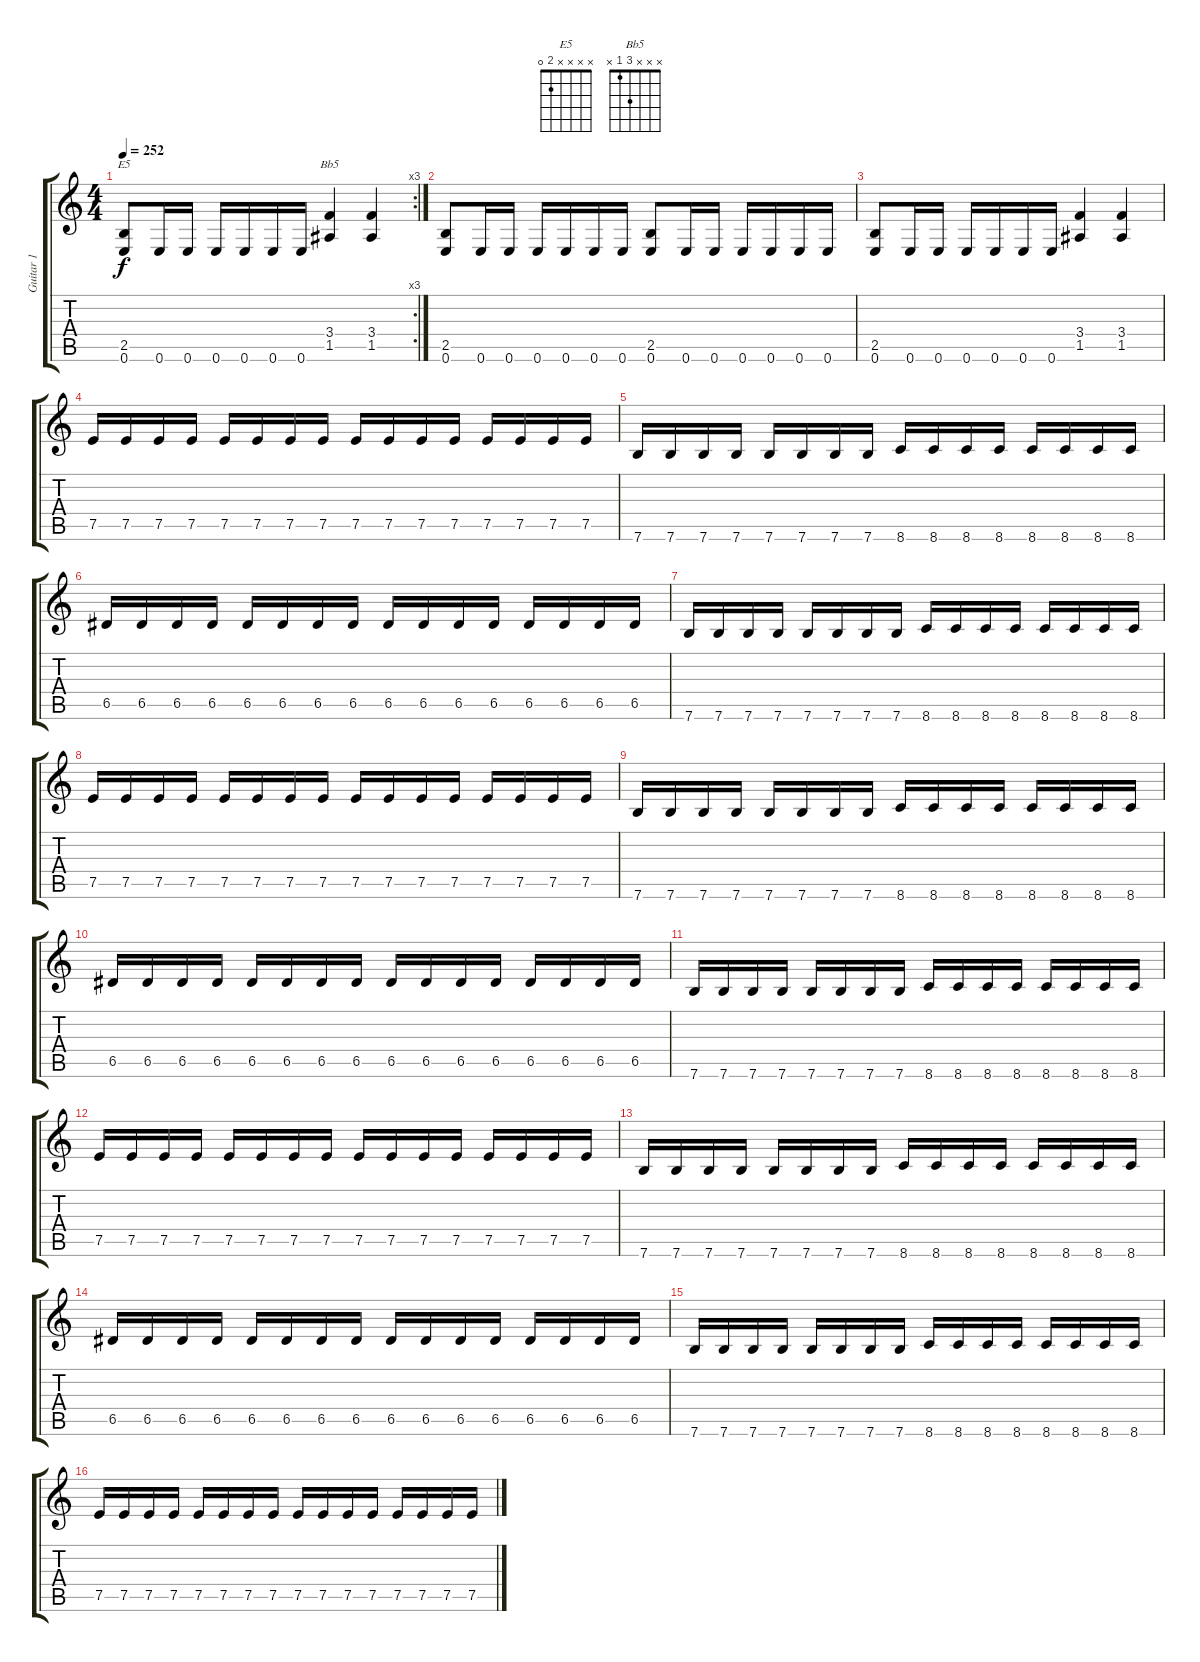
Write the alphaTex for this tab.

\track ("Guitar 1" "Guitar 1") {instrument overdrivenguitar}
\staff {score tabs}
\tuning (E4 B3 G3 D3 A2 E2) {hide}
\chord ("E5" x x x x 2 0)
\chord ("Bb5" x x x 3 1 x)
\rc 3
\ts (4 4)
\tempo 252
\clef g2
\ks c
(2.5 0.6).8{ch "E5" dy f} 0.6.16 0.6.16 0.6.16 0.6.16 0.6.16 0.6.16 (3.4 1.5).4{ch "Bb5"} (3.4 1.5).4 |
(2.5 0.6).8 0.6.16 0.6.16 0.6.16 0.6.16 0.6.16 0.6.16 (2.5 0.6).8 0.6.16 0.6.16 0.6.16 0.6.16 0.6.16 0.6.16 |
(2.5 0.6).8 0.6.16 0.6.16 0.6.16 0.6.16 0.6.16 0.6.16 (3.4 1.5).4 (3.4 1.5).4 |
7.5.16 7.5.16 7.5.16 7.5.16 7.5.16 7.5.16 7.5.16 7.5.16 7.5.16 7.5.16 7.5.16 7.5.16 7.5.16 7.5.16 7.5.16 7.5.16 |
7.6.16 7.6.16 7.6.16 7.6.16 7.6.16 7.6.16 7.6.16 7.6.16 8.6.16 8.6.16 8.6.16 8.6.16 8.6.16 8.6.16 8.6.16 8.6.16 |
6.5.16 6.5.16 6.5.16 6.5.16 6.5.16 6.5.16 6.5.16 6.5.16 6.5.16 6.5.16 6.5.16 6.5.16 6.5.16 6.5.16 6.5.16 6.5.16 |
7.6.16 7.6.16 7.6.16 7.6.16 7.6.16 7.6.16 7.6.16 7.6.16 8.6.16 8.6.16 8.6.16 8.6.16 8.6.16 8.6.16 8.6.16 8.6.16 |
7.5.16 7.5.16 7.5.16 7.5.16 7.5.16 7.5.16 7.5.16 7.5.16 7.5.16 7.5.16 7.5.16 7.5.16 7.5.16 7.5.16 7.5.16 7.5.16 |
7.6.16 7.6.16 7.6.16 7.6.16 7.6.16 7.6.16 7.6.16 7.6.16 8.6.16 8.6.16 8.6.16 8.6.16 8.6.16 8.6.16 8.6.16 8.6.16 |
6.5.16 6.5.16 6.5.16 6.5.16 6.5.16 6.5.16 6.5.16 6.5.16 6.5.16 6.5.16 6.5.16 6.5.16 6.5.16 6.5.16 6.5.16 6.5.16 |
7.6.16 7.6.16 7.6.16 7.6.16 7.6.16 7.6.16 7.6.16 7.6.16 8.6.16 8.6.16 8.6.16 8.6.16 8.6.16 8.6.16 8.6.16 8.6.16 |
7.5.16 7.5.16 7.5.16 7.5.16 7.5.16 7.5.16 7.5.16 7.5.16 7.5.16 7.5.16 7.5.16 7.5.16 7.5.16 7.5.16 7.5.16 7.5.16 |
7.6.16 7.6.16 7.6.16 7.6.16 7.6.16 7.6.16 7.6.16 7.6.16 8.6.16 8.6.16 8.6.16 8.6.16 8.6.16 8.6.16 8.6.16 8.6.16 |
6.5.16 6.5.16 6.5.16 6.5.16 6.5.16 6.5.16 6.5.16 6.5.16 6.5.16 6.5.16 6.5.16 6.5.16 6.5.16 6.5.16 6.5.16 6.5.16 |
7.6.16 7.6.16 7.6.16 7.6.16 7.6.16 7.6.16 7.6.16 7.6.16 8.6.16 8.6.16 8.6.16 8.6.16 8.6.16 8.6.16 8.6.16 8.6.16 |
7.5.16 7.5.16 7.5.16 7.5.16 7.5.16 7.5.16 7.5.16 7.5.16 7.5.16 7.5.16 7.5.16 7.5.16 7.5.16 7.5.16 7.5.16 7.5.16
